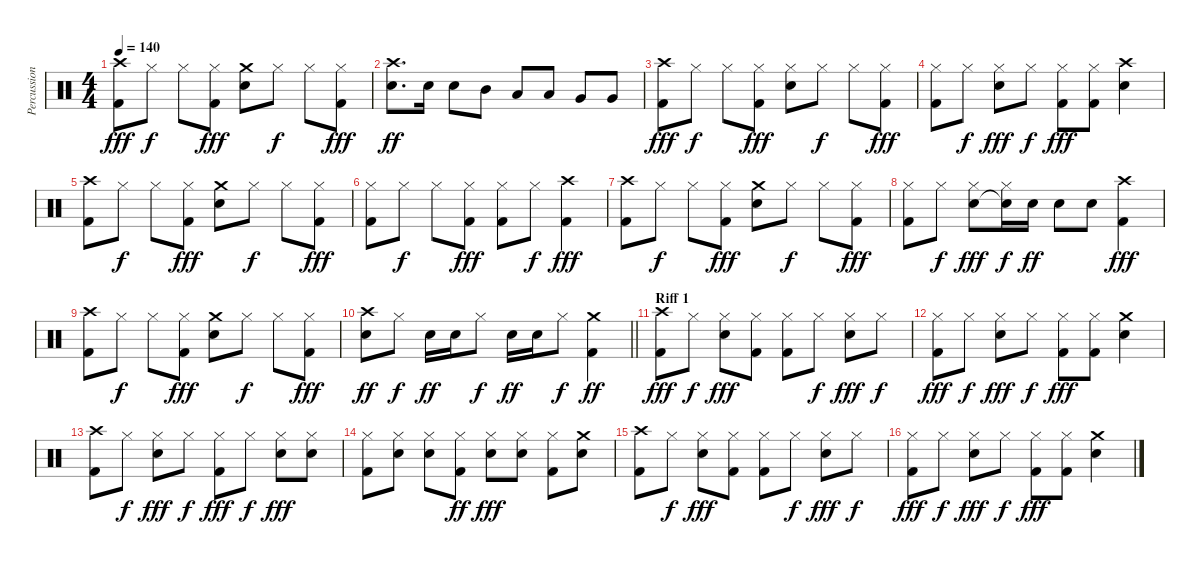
\track ("Percussion" "Percussion") {instrument percussion}
\staff {score}
\articulation defaults
\ts (4 4)
\tempo 140
\clef neutral
\ks c
("Crash high (hit)" "Kick (hit) 2").8{dy fff} "Hi-Hat (closed)".8{dy f} "Hi-Hat (closed)".8 ("Hi-Hat (closed)" "Kick (hit) 2").8{dy fff} ("Crash medium (hit)" "Snare (hit) 2").8 "Hi-Hat (closed)".8{dy f} "Hi-Hat (closed)".8 ("Hi-Hat (closed)" "Kick (hit) 2").8{dy fff} |
("Crash high (hit)" "Snare (hit) 2").8{d dy ff} "Snare (hit) 2".16 "Snare (hit) 2".8 "Mid Tom (hit)".8 "Low Tom (hit)".8 "Low Tom (hit)".8 "Very Low Tom (hit)".8 "Very Low Tom (hit)".8 |
("Crash high (hit)" "Kick (hit) 2").8{dy fff} "Hi-Hat (closed)".8{dy f} "Hi-Hat (closed)".8 ("Hi-Hat (closed)" "Kick (hit) 2").8{dy fff} ("Hi-Hat (closed)" "Snare (hit) 2").8 "Hi-Hat (closed)".8{dy f} "Hi-Hat (closed)".8 ("Hi-Hat (closed)" "Kick (hit) 2").8{dy fff} |
("Hi-Hat (closed)" "Kick (hit) 2").8 "Hi-Hat (closed)".8{dy f} ("Hi-Hat (closed)" "Snare (hit) 2").8{dy fff} "Hi-Hat (closed)".8{dy f} ("Hi-Hat (closed)" "Kick (hit) 2").8{dy fff} ("Hi-Hat (closed)" "Kick (hit) 2").8 ("Crash high (hit)" "Snare (hit) 2").4 |
("Crash high (hit)" "Kick (hit) 2").8 "Hi-Hat (closed)".8{dy f} "Hi-Hat (closed)".8 ("Hi-Hat (closed)" "Kick (hit) 2").8{dy fff} ("Crash medium (hit)" "Snare (hit) 2").8 "Hi-Hat (closed)".8{dy f} "Hi-Hat (closed)".8 ("Hi-Hat (closed)" "Kick (hit) 2").8{dy fff} |
("Hi-Hat (closed)" "Kick (hit) 2").8 "Hi-Hat (closed)".8{dy f} "Hi-Hat (closed)".8 ("Hi-Hat (closed)" "Kick (hit) 2").8{dy fff} ("Hi-Hat (closed)" "Kick (hit) 2").8 "Hi-Hat (closed)".8{dy f} ("Crash high (hit)" "Kick (hit) 2").4{dy fff} |
("Crash high (hit)" "Kick (hit) 2").8 "Hi-Hat (closed)".8{dy f} "Hi-Hat (closed)".8 ("Hi-Hat (closed)" "Kick (hit) 2").8{dy fff} ("Crash medium (hit)" "Snare (hit) 2").8 "Hi-Hat (closed)".8{dy f} "Hi-Hat (closed)".8 ("Hi-Hat (closed)" "Kick (hit) 2").8{dy fff} |
("Hi-Hat (closed)" "Kick (hit) 2").8 "Hi-Hat (closed)".8{dy f} ("Hi-Hat (closed)" "Snare (hit) 2").8{dy fff} ("Hi-Hat (closed)" "Snare (hit)"{t}).16{dy f} "Snare (hit) 2".16{dy ff} "Snare (hit) 2".8 "Snare (hit) 2".8 ("Crash high (hit)" "Kick (hit) 2").4{dy fff} |
("Crash high (hit)" "Kick (hit) 2").8 "Hi-Hat (closed)".8{dy f} "Hi-Hat (closed)".8 ("Hi-Hat (closed)" "Kick (hit) 2").8{dy fff} ("Crash medium (hit)" "Snare (hit) 2").8 "Hi-Hat (closed)".8{dy f} "Hi-Hat (closed)".8 ("Hi-Hat (closed)" "Kick (hit) 2").8{dy fff} |
\barLineRight lightlight
("Crash high (hit)" "Snare (hit) 2").8{dy ff} "Hi-Hat (closed)".8{dy f} "Snare (hit) 2".16{dy ff} "Snare (hit) 2".16 "Hi-Hat (closed)".8{dy f} "Snare (hit) 2".16{dy ff} "Snare (hit) 2".16 "Hi-Hat (closed)".8{dy f} ("Crash medium (hit)" "Kick (hit) 2").4{dy ff} |
\section ("" "Riff 1")
("Crash high (hit)" "Kick (hit) 2").8{dy fff} "Hi-Hat (closed)".8{dy f} ("Hi-Hat (closed)" "Snare (hit) 2").8{dy fff} ("Hi-Hat (closed)" "Kick (hit) 2").8 ("Hi-Hat (closed)" "Kick (hit) 2").8 "Hi-Hat (closed)".8{dy f} ("Hi-Hat (closed)" "Snare (hit) 2").8{dy fff} "Hi-Hat (closed)".8{dy f} |
("Hi-Hat (closed)" "Kick (hit) 2").8{dy fff} "Hi-Hat (closed)".8{dy f} ("Hi-Hat (closed)" "Snare (hit) 2").8{dy fff} "Hi-Hat (closed)".8{dy f} ("Hi-Hat (closed)" "Kick (hit) 2").8{dy fff} ("Hi-Hat (closed)" "Kick (hit) 2").8 ("Crash medium (hit)" "Snare (hit) 2").4 |
("Crash high (hit)" "Kick (hit) 2").8 "Hi-Hat (closed)".8{dy f} ("Hi-Hat (closed)" "Snare (hit) 2").8{dy fff} "Hi-Hat (closed)".8{dy f} ("Hi-Hat (closed)" "Kick (hit) 2").8{dy fff} "Hi-Hat (closed)".8{dy f} ("Hi-Hat (closed)" "Snare (hit) 2").8{dy fff} ("Hi-Hat (closed)" "Snare (hit) 2").8 |
("Hi-Hat (closed)" "Kick (hit) 2").8 ("Hi-Hat (closed)" "Snare (hit) 2").8 ("Hi-Hat (closed)" "Snare (hit) 2").8 ("Hi-Hat (closed)" "Kick (hit) 2").8{dy ff} ("Hi-Hat (closed)" "Snare (hit) 2").8{dy fff} ("Hi-Hat (closed)" "Snare (hit) 2").8 ("Hi-Hat (closed)" "Kick (hit) 2").8 ("Crash medium (hit)" "Snare (hit) 2").8 |
("Crash high (hit)" "Kick (hit) 2").8 "Hi-Hat (closed)".8{dy f} ("Hi-Hat (closed)" "Snare (hit) 2").8{dy fff} ("Hi-Hat (closed)" "Kick (hit) 2").8 ("Hi-Hat (closed)" "Kick (hit) 2").8 "Hi-Hat (closed)".8{dy f} ("Hi-Hat (closed)" "Snare (hit) 2").8{dy fff} "Hi-Hat (closed)".8{dy f} |
("Hi-Hat (closed)" "Kick (hit) 2").8{dy fff} "Hi-Hat (closed)".8{dy f} ("Hi-Hat (closed)" "Snare (hit) 2").8{dy fff} "Hi-Hat (closed)".8{dy f} ("Hi-Hat (closed)" "Kick (hit) 2").8{dy fff} ("Hi-Hat (closed)" "Kick (hit) 2").8 ("Crash medium (hit)" "Snare (hit) 2").4
